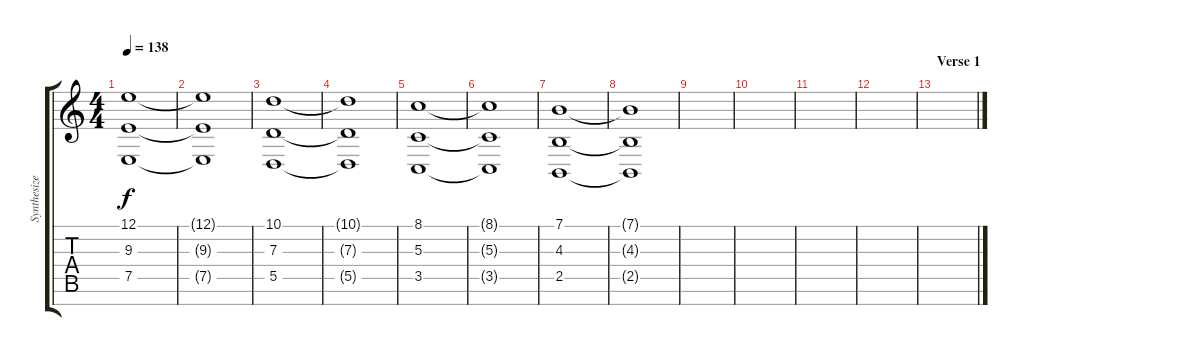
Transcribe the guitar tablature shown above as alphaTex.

\track ("Synthesizer" "Synthesize") {instrument stringensemble1}
\staff {score tabs}
\tuning (E4 B3 G3 D3 A2 E2 B1) {hide}
\ts (4 4)
\tempo 138
\clef g2
\ks c
(12.1 9.3 7.5).1{dy f} |
(12.1{t} 9.3{t} 7.5{t}).1 |
(10.1 7.3 5.5).1 |
(10.1{t} 7.3{t} 5.5{t}).1 |
(8.1 5.3 3.5).1 |
(8.1{t} 5.3{t} 3.5{t}).1 |
(7.1 4.3 2.5).1 |
(7.1{t} 4.3{t} 2.5{t}).1 |
|
|
|
|
\section ("" "Verse 1")
